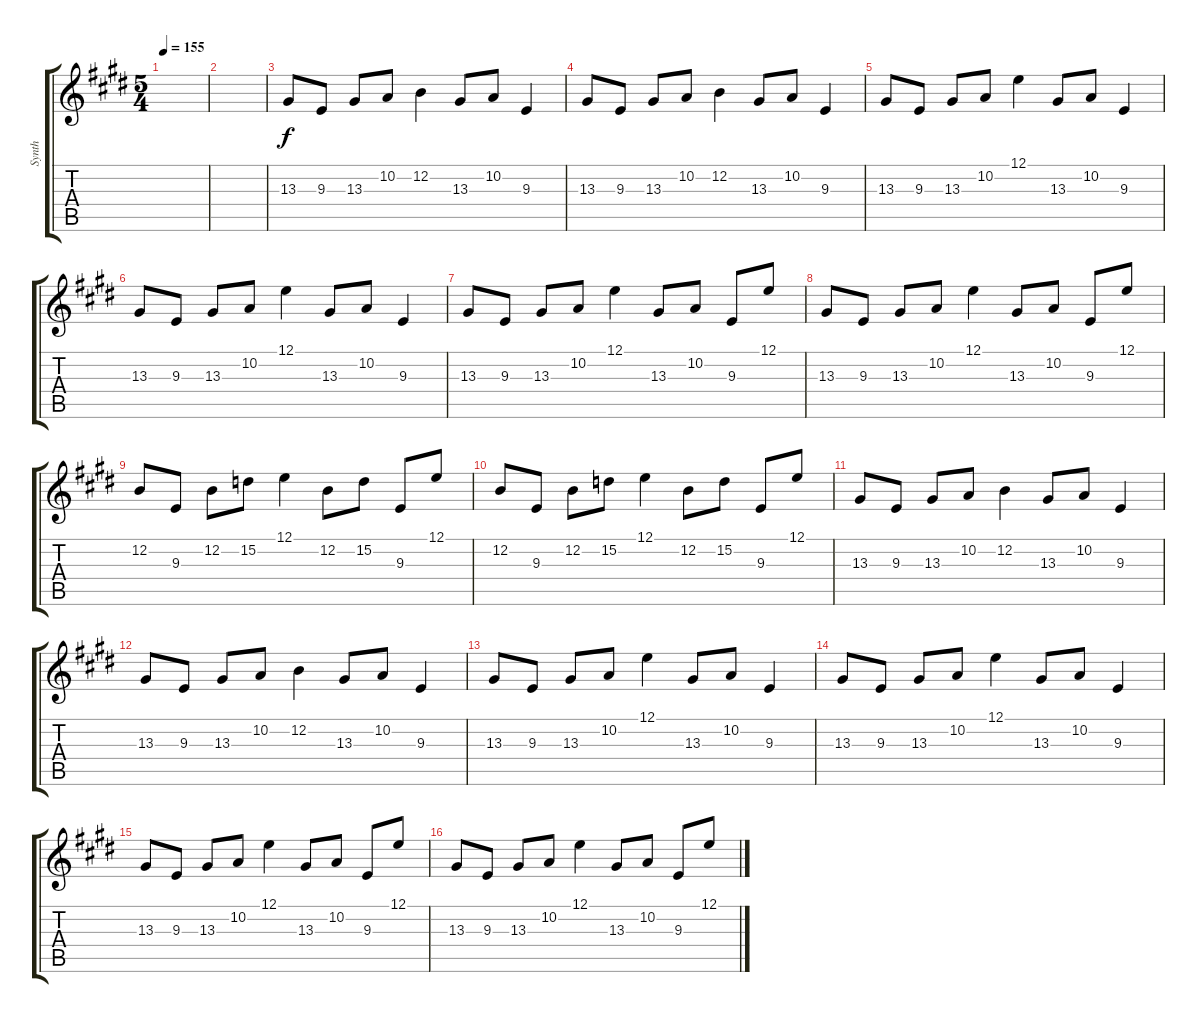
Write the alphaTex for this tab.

\track ("Synth" "Synth") {instrument synthvoice}
\staff {score tabs}
\tuning (E4 B3 G3 D3 A2 E2) {hide}
\ts (5 4)
\tempo 155
\clef g2
\ks e
|
|
13.3.8 9.3.8 13.3.8 10.2.8 12.2.4 13.3.8 10.2.8 9.3.4 |
13.3.8 9.3.8 13.3.8 10.2.8 12.2.4 13.3.8 10.2.8 9.3.4 |
13.3.8 9.3.8 13.3.8 10.2.8 12.1.4 13.3.8 10.2.8 9.3.4 |
13.3.8 9.3.8 13.3.8 10.2.8 12.1.4 13.3.8 10.2.8 9.3.4 |
13.3.8 9.3.8 13.3.8 10.2.8 12.1.4 13.3.8 10.2.8 9.3.8 12.1.8 |
13.3.8 9.3.8 13.3.8 10.2.8 12.1.4 13.3.8 10.2.8 9.3.8 12.1.8 |
12.2.8 9.3.8 12.2.8 15.2.8 12.1.4 12.2.8 15.2.8 9.3.8 12.1.8 |
12.2.8 9.3.8 12.2.8 15.2.8 12.1.4 12.2.8 15.2.8 9.3.8 12.1.8 |
13.3.8 9.3.8 13.3.8 10.2.8 12.2.4 13.3.8 10.2.8 9.3.4 |
13.3.8 9.3.8 13.3.8 10.2.8 12.2.4 13.3.8 10.2.8 9.3.4 |
13.3.8 9.3.8 13.3.8 10.2.8 12.1.4 13.3.8 10.2.8 9.3.4 |
13.3.8 9.3.8 13.3.8 10.2.8 12.1.4 13.3.8 10.2.8 9.3.4 |
13.3.8 9.3.8 13.3.8 10.2.8 12.1.4 13.3.8 10.2.8 9.3.8 12.1.8 |
13.3.8 9.3.8 13.3.8 10.2.8 12.1.4 13.3.8 10.2.8 9.3.8 12.1.8
